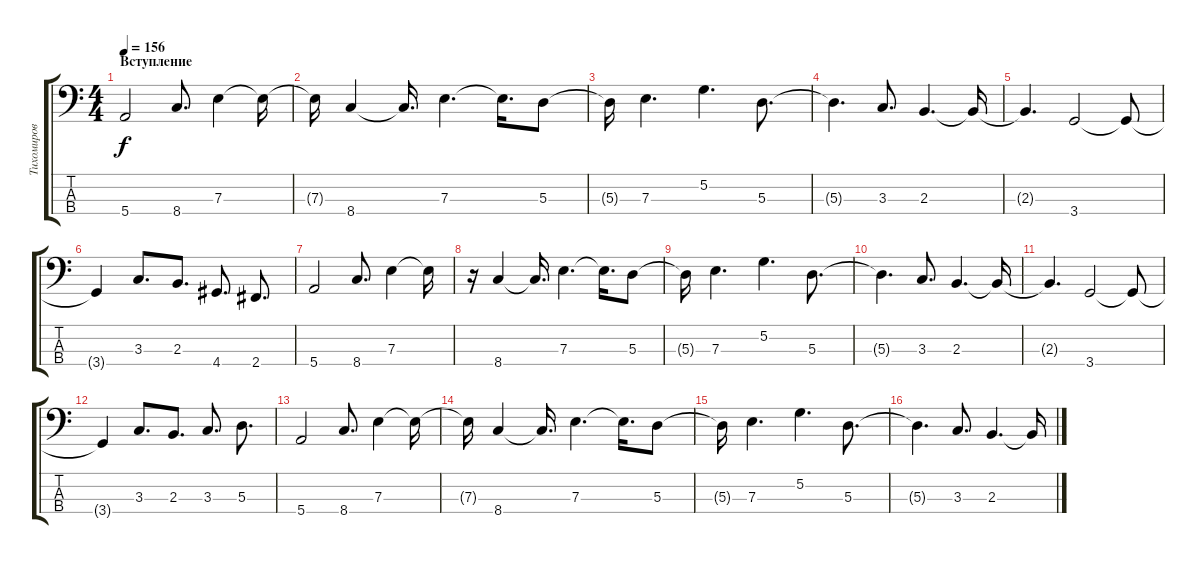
\track ("Тихомиров (Бас)" "Тихомиров ") {instrument electricbassfinger}
\staff {score tabs}
\tuning (G2 D2 A1 E1) {hide}
\ts (4 4)
\section ("" "Вступление")
\tempo 156
\clef f4
\ks c
5.4.2{dy f instrument electricbassfinger} 8.4.8{d} 7.3.4 7.3{t}.16 |
7.3{t}.16 8.4.4 8.4{t}.16{d} 7.3.4{d} 7.3{t}.16{d} 5.3.8 |
5.3{t}.16 7.3.4{d} 5.2.4{d} 5.3.8{d} |
5.3{t}.4{d} 3.3.8{d} 2.3.4{d} 2.3{t}.16 |
2.3{t}.4{d} 3.4.2 3.4{t}.8 |
3.4{t}.4 3.3.8{d} 2.3.8{d} 4.4.8{d} 2.4.8{d} |
5.4.2 8.4.8{d} 7.3.4 7.3{t}.16 |
r.16 8.4.4 8.4{t}.16{d} 7.3.4{d} 7.3{t}.16{d} 5.3.8 |
5.3{t}.16 7.3.4{d} 5.2.4{d} 5.3.8{d} |
5.3{t}.4{d} 3.3.8{d} 2.3.4{d} 2.3{t}.16 |
2.3{t}.4{d} 3.4.2 3.4{t}.8 |
3.4{t}.4 3.3.8{d} 2.3.8{d} 3.3.8{d} 5.3.8{d} |
5.4.2 8.4.8{d} 7.3.4 7.3{t}.16 |
7.3{t}.16 8.4.4 8.4{t}.16{d} 7.3.4{d} 7.3{t}.16{d} 5.3.8 |
5.3{t}.16 7.3.4{d} 5.2.4{d} 5.3.8{d} |
5.3{t}.4{d} 3.3.8{d} 2.3.4{d} 2.3{t}.16
